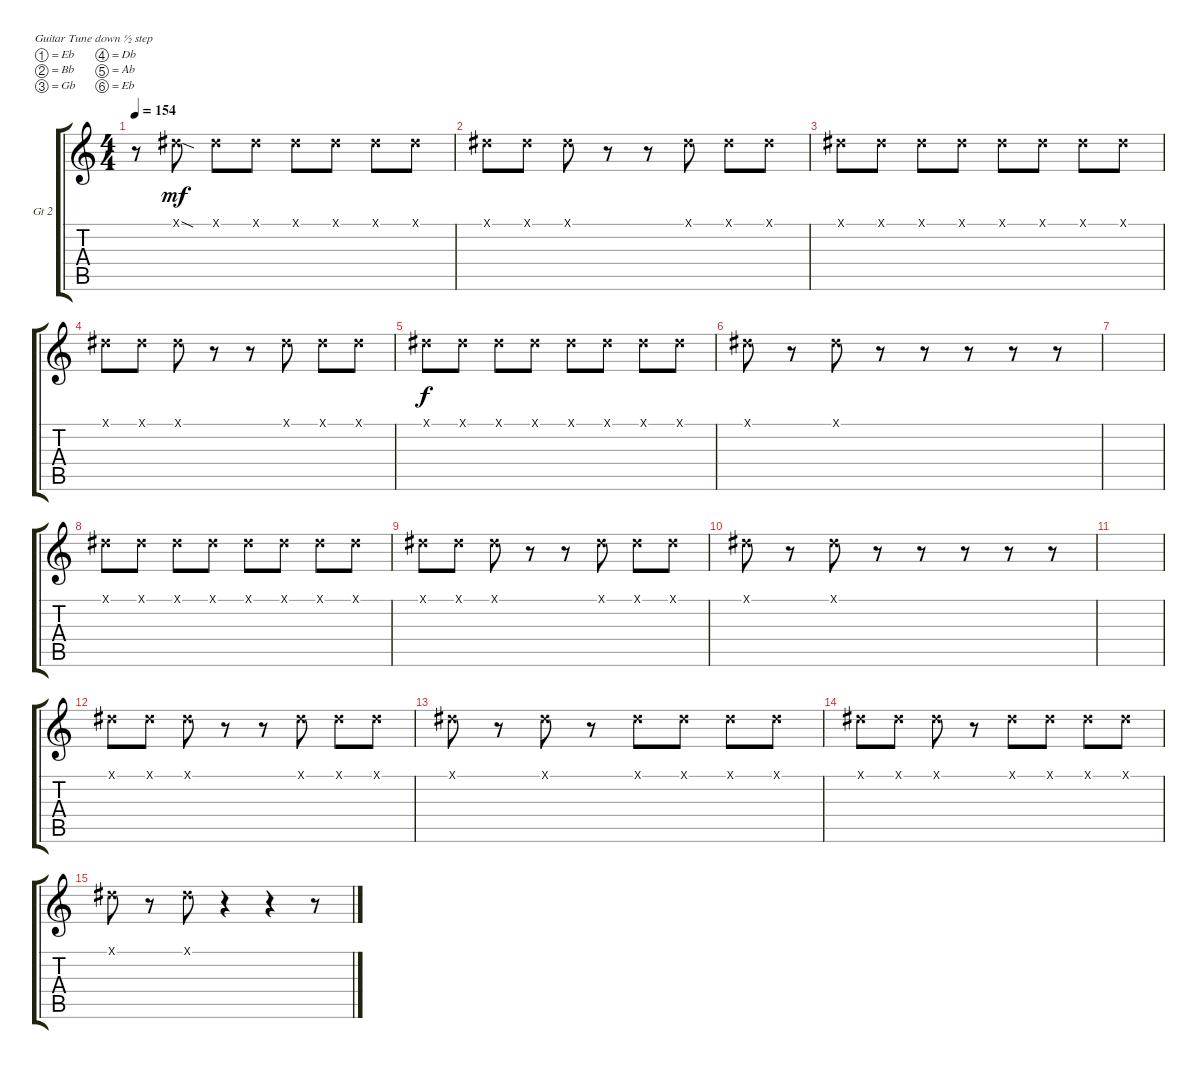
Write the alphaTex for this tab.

\defaultSystemsLayout 4
\bracketExtendMode groupsimilarinstruments
\firstSystemTrackNameOrientation horizontal
\otherSystemsTrackNameOrientation horizontal
\track ("El Guitar" "Gt 2") {instrument distortionguitar}
\staff {score tabs}
\tuning (Eb4 Bb3 Gb3 Db3 Ab2 Eb2)
\ts (4 4)
\tempo 154
\clef g2
\ks c
r.8{dy mf} 0.1{sod x}.8 0.1{x}.8 0.1{x}.8 0.1{x}.8 0.1{x}.8 0.1{x}.8 0.1{x}.8 |
0.1{x}.8 0.1{x}.8 0.1{x}.8 r.8 r.8 0.1{x}.8 0.1{x}.8 0.1{x}.8 |
0.1{x}.8 0.1{x}.8 0.1{x}.8 0.1{x}.8 0.1{x}.8 0.1{x}.8 0.1{x}.8 0.1{x}.8 |
0.1{x}.8 0.1{x}.8 0.1{x}.8 r.8 r.8 0.1{x}.8 0.1{x}.8 0.1{x}.8 |
0.1{x}.8{dy f} 0.1{x}.8 0.1{x}.8 0.1{x}.8 0.1{x}.8 0.1{x}.8 0.1{x}.8 0.1{x}.8 |
0.1{x}.8 r.8 0.1{x}.8 r.8 r.8 r.8 r.8 r.8 |
|
0.1{x}.8 0.1{x}.8 0.1{x}.8 0.1{x}.8 0.1{x}.8 0.1{x}.8 0.1{x}.8 0.1{x}.8 |
0.1{x}.8 0.1{x}.8 0.1{x}.8 r.8 r.8 0.1{x}.8 0.1{x}.8 0.1{x}.8 |
0.1{x}.8 r.8 0.1{x}.8 r.8 r.8 r.8 r.8 r.8 |
|
0.1{x}.8 0.1{x}.8 0.1{x}.8 r.8 r.8 0.1{x}.8 0.1{x}.8 0.1{x}.8 |
0.1{x}.8 r.8 0.1{x}.8 r.8 0.1{x}.8 0.1{x}.8 0.1{x}.8 0.1{x}.8 |
0.1{x}.8 0.1{x}.8 0.1{x}.8 r.8 0.1{x}.8 0.1{x}.8 0.1{x}.8 0.1{x}.8 |
0.1{x}.8 r.8 0.1{x}.8 r.4 r.4 r.8
